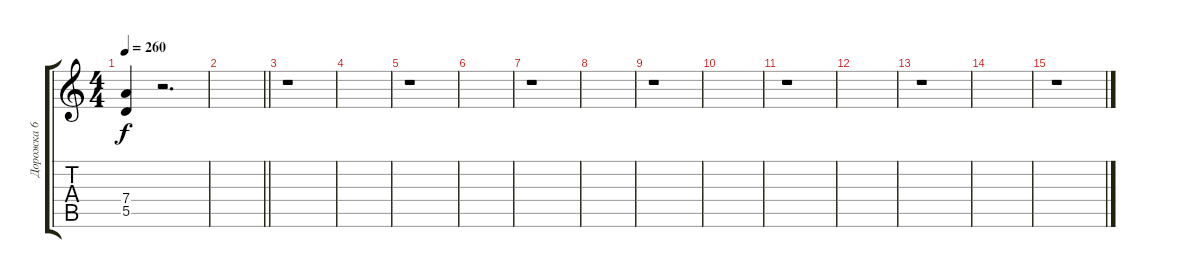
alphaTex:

\track ("Дорожка 6" "Дорожка 6") {instrument distortionguitar}
\staff {score tabs}
\tuning (E4 B3 G3 D3 A2 E2) {hide}
\ts (4 4)
\tempo 260
\clef g2
\ks c
(7.4 5.5).4{dy f} r.2{d} |
\barLineRight lightlight
|
r.1 |
|
r.1 |
|
r.1 |
|
r.1 |
|
r.1 |
|
r.1 |
|
r.1
